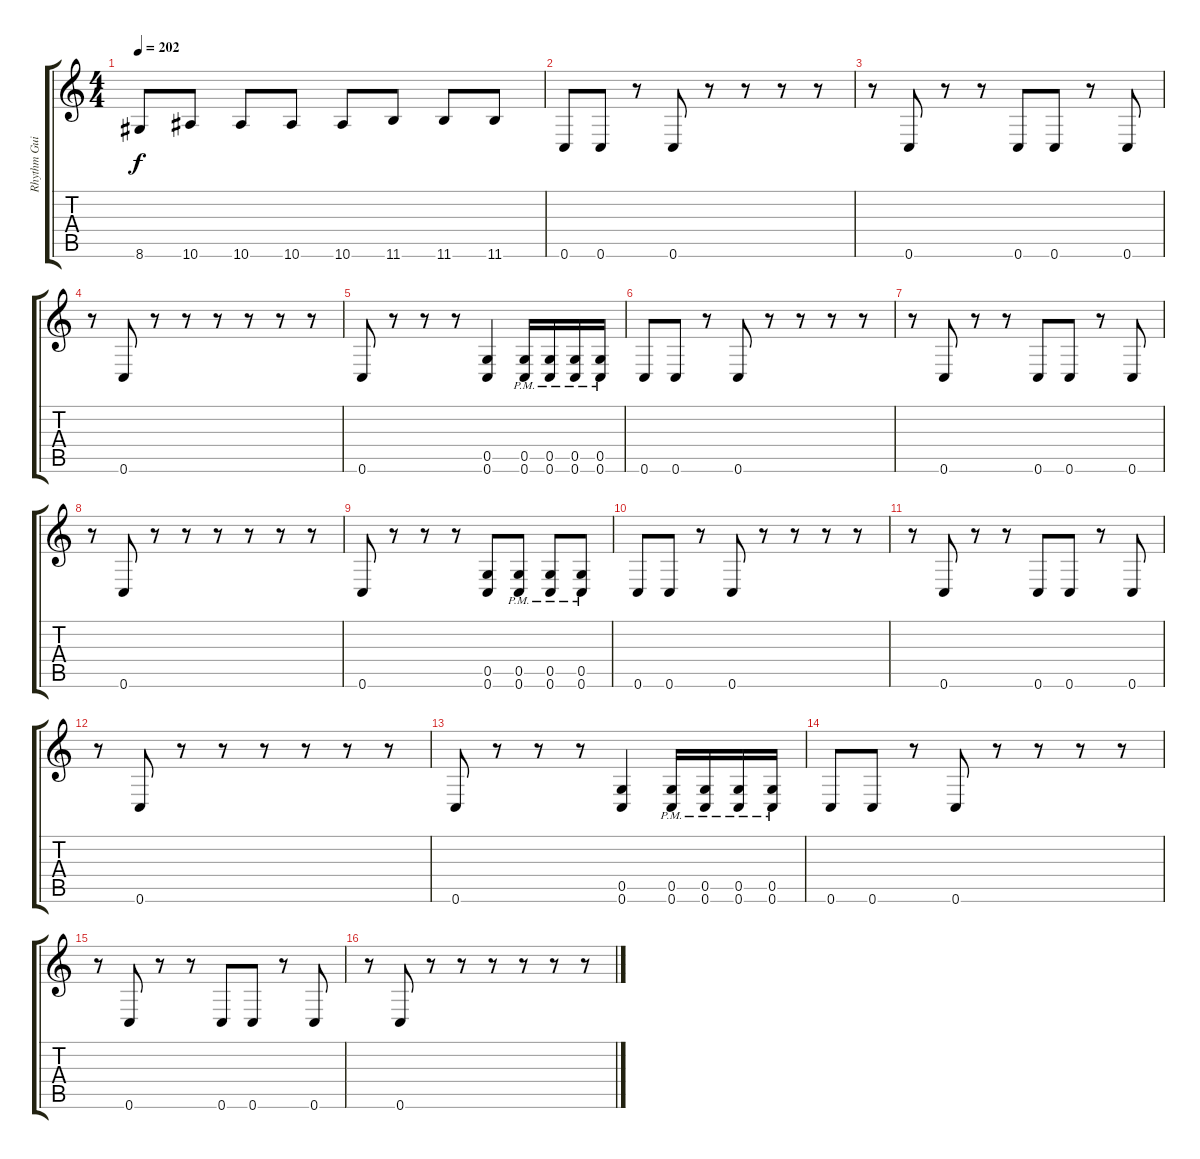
\track ("Rhythm Guitar 1" "Rhythm Gui") {instrument distortionguitar}
\staff {score tabs}
\tuning (D4 A3 F3 C3 G2 C2) {hide}
\ts (4 4)
\tempo 202
\clef g2
\ks c
8.6.8{dy f} 10.6.8 10.6.8 10.6.8 10.6.8 11.6.8 11.6.8 11.6.8 |
0.6.8 0.6.8 r.8 0.6.8 r.8 r.8 r.8 r.8 |
r.8 0.6.8 r.8 r.8 0.6.8 0.6.8 r.8 0.6.8 |
r.8 0.6.8 r.8 r.8 r.8 r.8 r.8 r.8 |
0.6.8 r.8 r.8 r.8 (0.5 0.6).4 (0.5{pm} 0.6{pm}).16 (0.5{pm} 0.6{pm}).16 (0.5{pm} 0.6{pm}).16 (0.5{pm} 0.6{pm}).16 |
0.6.8 0.6.8 r.8 0.6.8 r.8 r.8 r.8 r.8 |
r.8 0.6.8 r.8 r.8 0.6.8 0.6.8 r.8 0.6.8 |
r.8 0.6.8 r.8 r.8 r.8 r.8 r.8 r.8 |
0.6.8 r.8 r.8 r.8 (0.5 0.6).8 (0.5{pm} 0.6{pm}).8 (0.5{pm} 0.6{pm}).8 (0.5{pm} 0.6{pm}).8 |
0.6.8 0.6.8 r.8 0.6.8 r.8 r.8 r.8 r.8 |
r.8 0.6.8 r.8 r.8 0.6.8 0.6.8 r.8 0.6.8 |
r.8 0.6.8 r.8 r.8 r.8 r.8 r.8 r.8 |
0.6.8 r.8 r.8 r.8 (0.5 0.6).4 (0.5{pm} 0.6{pm}).16 (0.5{pm} 0.6{pm}).16 (0.5{pm} 0.6{pm}).16 (0.5{pm} 0.6{pm}).16 |
0.6.8 0.6.8 r.8 0.6.8 r.8 r.8 r.8 r.8 |
r.8 0.6.8 r.8 r.8 0.6.8 0.6.8 r.8 0.6.8 |
r.8 0.6.8 r.8 r.8 r.8 r.8 r.8 r.8
